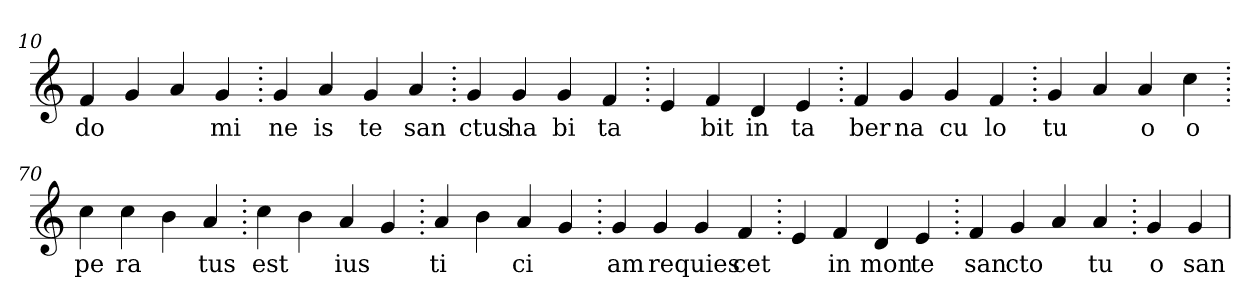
**kern	**text
*part1	*part1
*staff1	*staff1
*clefG2	*
=10.	=10.
4f	do
4g	.
4a	.
4g	mi
=20.	=20.
4g	ne
4a	is
4g	te
4a	san
=30.	=30.
4g	ctus
4g	ha
4g	bi
4f	ta
=40.	=40.
4e	.
4f	bit
4d	in
4e	ta
=50.	=50.
4f	ber
4g	na
4g	cu
4f	lo
=60.	=60.
4g	tu
4a	.
4a	o
4cc	o
=70.	=70.
4cc	pe
4cc	ra
4b	.
4a	tus
=80.	=80.
4cc	est
4b	.
4a	ius
4g	.
=90.	=90.
4a	ti
4b	.
4a	ci
4g	.
=100.	=100.
4g	am
4g	re
4g	quies
4f	cet
=110.	=110.
4e	.
4f	in
4d	mon
4e	te
=120.	=120.
4f	san
4g	cto
4a	.
4a	tu
=130.	=130.
4g	o
4g	san
=	=
*-	*-
